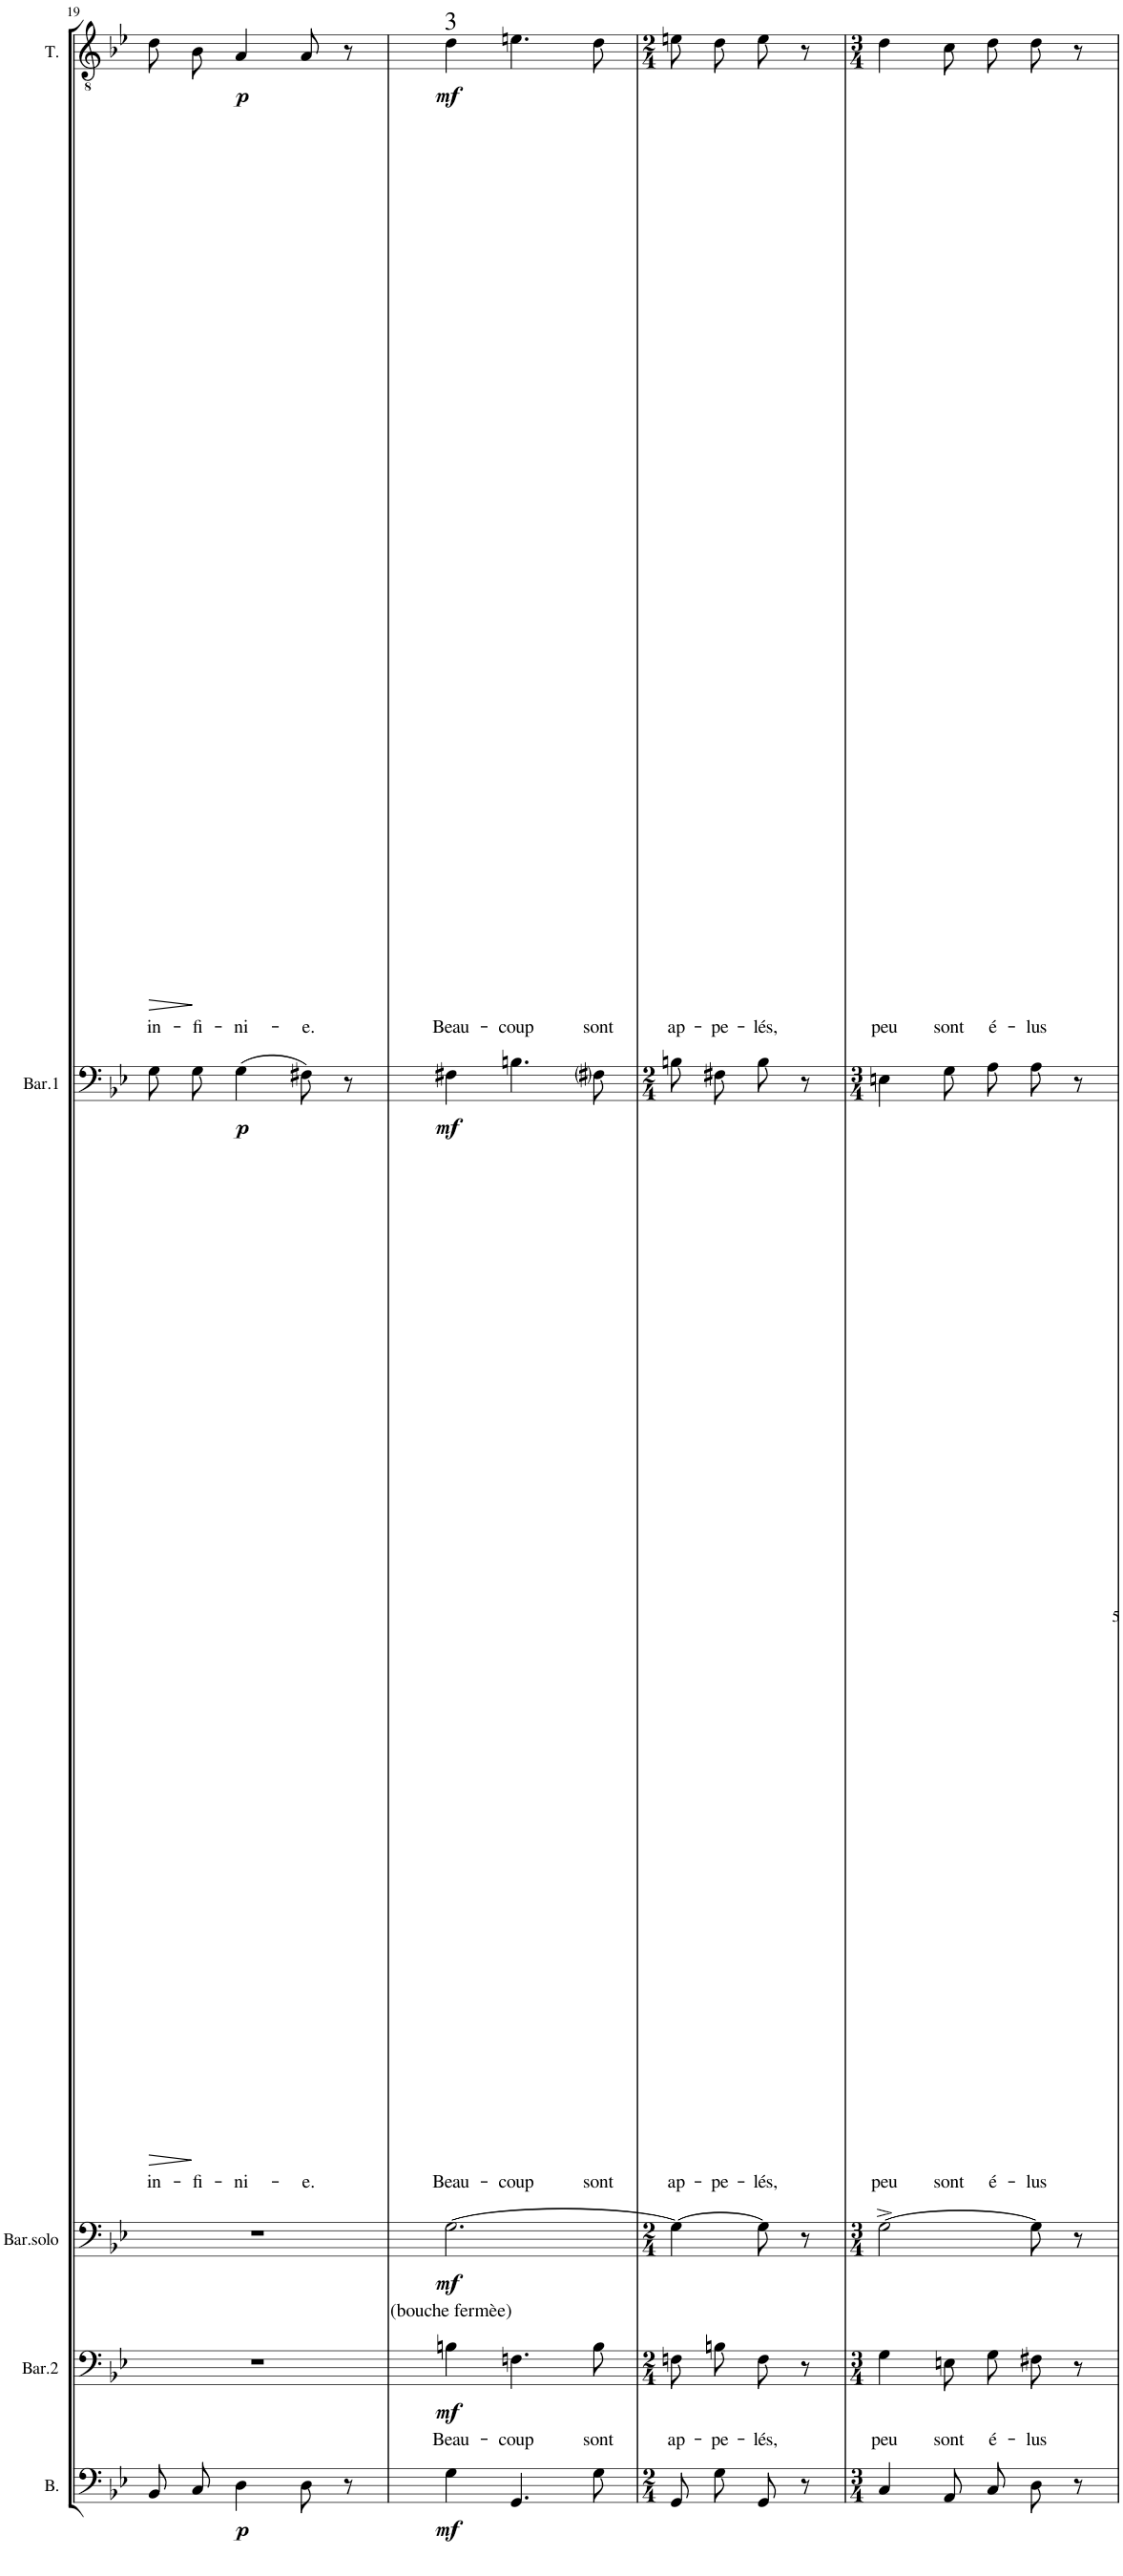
**kern	**text	**dynam	**kern	**text	**dynam	**kern	**text	**dynam	**kern	**text	**dynam	**kern	**text	**dynam
*part5	*part5	*part5	*part4	*part4	*part4	*part3	*part3	*part3	*part2	*part2	*part2	*part1	*part1	*part1
*staff5	*staff5	*staff5	*staff4	*staff4	*staff4	*staff3	*staff3	*staff3	*staff2	*staff2	*staff2	*staff1	*staff1	*staff1
*I"Basses	*	*	*I"Barytons II	*	*	*I"Baryton solo	*	*	*I"Barytons I	*	*	*I"Ténors	*	*
*I'B.	*	*	*I'Bar.2	*	*	*I'Bar.solo	*	*	*I'Bar.1	*	*	*I'T.	*	*
!!LO:PB:g=z
*clefF4	*	*	*clefF4	*	*	*clefF4	*	*	*clefF4	*	*	*clefGv2	*	*
*k[b-e-]	*	*	*k[b-e-]	*	*	*k[b-e-]	*	*	*k[b-e-]	*	*	*k[b-e-]	*	*
*M3/4	*	*	*M3/4	*	*	*M3/4	*	*	*M3/4	*	*	*M3/4	*	*
=19	=19	=19	=19	=19	=19	=19	=19	=19	=19	=19	=19	=19	=19	=19
!	!LO:LY:b	!LO:HP:b	!	!	!	!	!	!	!	!LO:LY:b	!LO:HP:b	!	!LO:LY:b	!LO:HP:b
8BB-/L	in-	>	2.r	.	.	2.r	.	.	8G\L	in-	>	8d\L	in-	>
!	!LO:LY:b	!	!	!	!	!	!	!	!	!LO:LY:b	!	!	!LO:LY:b	!
8C/J	-fi-	]	.	.	.	.	.	.	8G\J	-fi-	]	8B-\J	-fi-	]
!	!LO:LY:b	!LO:DY:b	!	!	!	!	!	!	!	!LO:LY:b	!LO:DY:b	!	!LO:LY:b	!LO:DY:b
4D\	-ni-	p	.	.	.	.	.	.	(4G\	-ni-	p	4A/	-ni-	p
!	!LO:LY:b	!	!	!	!	!	!	!	!	!LO:LY:b	!	!	!LO:LY:b	!
8D\	-e.	.	.	.	.	.	.	.	8F#X\)	-e.	.	8A/	-e.	.
8r	.	.	.	.	.	.	.	.	8r	.	.	8r	.	.
=20	=20	=20	=20	=20	=20	=20	=20	=20	=20	=20	=20	=20	=20	=20
!	!	!	!	!	!	!	!	!	!	!	!	!LO:TX:a:t=3	!	!
!	!LO:LY:b	!LO:DY:b	!	!LO:LY:b	!LO:DY:b	!	!LO:LY:b	!LO:DY:b	!	!LO:LY:b	!LO:DY:b	!	!LO:LY:b	!LO:DY:b
4G\	Beau-	mf	4Bn\	Beau-	mf	[2.G\	(bouche fermèe)	mf	4F#X\	Beau-	mf	4d\	Beau-	mf
!	!LO:LY:b	!	!	!LO:LY:b	!	!	!	!	!	!LO:LY:b	!	!	!LO:LY:b	!
4.GG/	-coup	.	4.Fn\	-coup	.	.	.	.	4.Bn\	-coup	.	4.en\	-coup	.
!	!LO:LY:b	!	!	!LO:LY:b	!	!	!	!	!	!LO:LY:b	!	!	!LO:LY:b	!
8G\	sont	.	8B\	sont	.	.	.	.	8F#i\	sont	.	8d\	sont	.
=21	=21	=21	=21	=21	=21	=21	=21	=21	=21	=21	=21	=21	=21	=21
*M2/4	*	*	*M2/4	*	*	*M2/4	*	*	*M2/4	*	*	*M2/4	*	*
!	!LO:LY:b	!	!	!LO:LY:b	!	!	!	!	!	!LO:LY:b	!	!	!LO:LY:b	!
8GG/L	ap-	.	8Fn\L	ap-	.	4G\_	.	.	8Bn\L	ap-	.	8en\L	ap-	.
!	!LO:LY:b	!	!	!LO:LY:b	!	!	!	!	!	!LO:LY:b	!	!	!LO:LY:b	!
8G/J	-pe-	.	8Bn\J	-pe-	.	.	.	.	8F#X\J	-pe-	.	8d\J	-pe-	.
!	!LO:LY:b	!	!	!LO:LY:b	!	!	!	!	!	!LO:LY:b	!	!	!LO:LY:b	!
8GG/	-lés,	.	8F\	-lés,	.	8G\]	.	.	8B\	-lés,	.	8e\	-lés,	.
8r	.	.	8r	.	.	8r	.	.	8r	.	.	8r	.	.
=22	=22	=22	=22	=22	=22	=22	=22	=22	=22	=22	=22	=22	=22	=22
*M3/4	*	*	*M3/4	*	*	*M3/4	*	*	*M3/4	*	*	*M3/4	*	*
!	!LO:LY:b	!	!	!LO:LY:b	!	!	!	!	!	!LO:LY:b	!	!	!LO:LY:b	!
4C/	peu	.	4G\	peu	.	[2G^\	.	.	4En\	peu	.	4d\	peu	.
!	!LO:LY:b	!	!	!LO:LY:b	!	!	!	!	!	!LO:LY:b	!	!	!LO:LY:b	!
8AA/L	sont	.	8En\L	sont	.	.	.	.	8G\L	sont	.	8c\L	sont	.
!	!LO:LY:b	!	!	!LO:LY:b	!	!	!	!	!	!LO:LY:b	!	!	!LO:LY:b	!
8C/J	é-	.	8G\J	é-	.	.	.	.	8A\J	é-	.	8d\J	é-	.
!	!LO:LY:b	!	!	!LO:LY:b	!	!	!	!	!	!LO:LY:b	!	!	!LO:LY:b	!
8D\	-lus	.	8F#X\	-lus	.	8G\]	.	.	8A\	-lus	.	8d\	-lus	.
8r	.	.	8r	.	.	8r	.	.	8r	.	.	8r	.	.
=	=	=	=	=	=	=	=	=	=	=	=	=	=	=
*-	*-	*-	*-	*-	*-	*-	*-	*-	*-	*-	*-	*-	*-	*-
